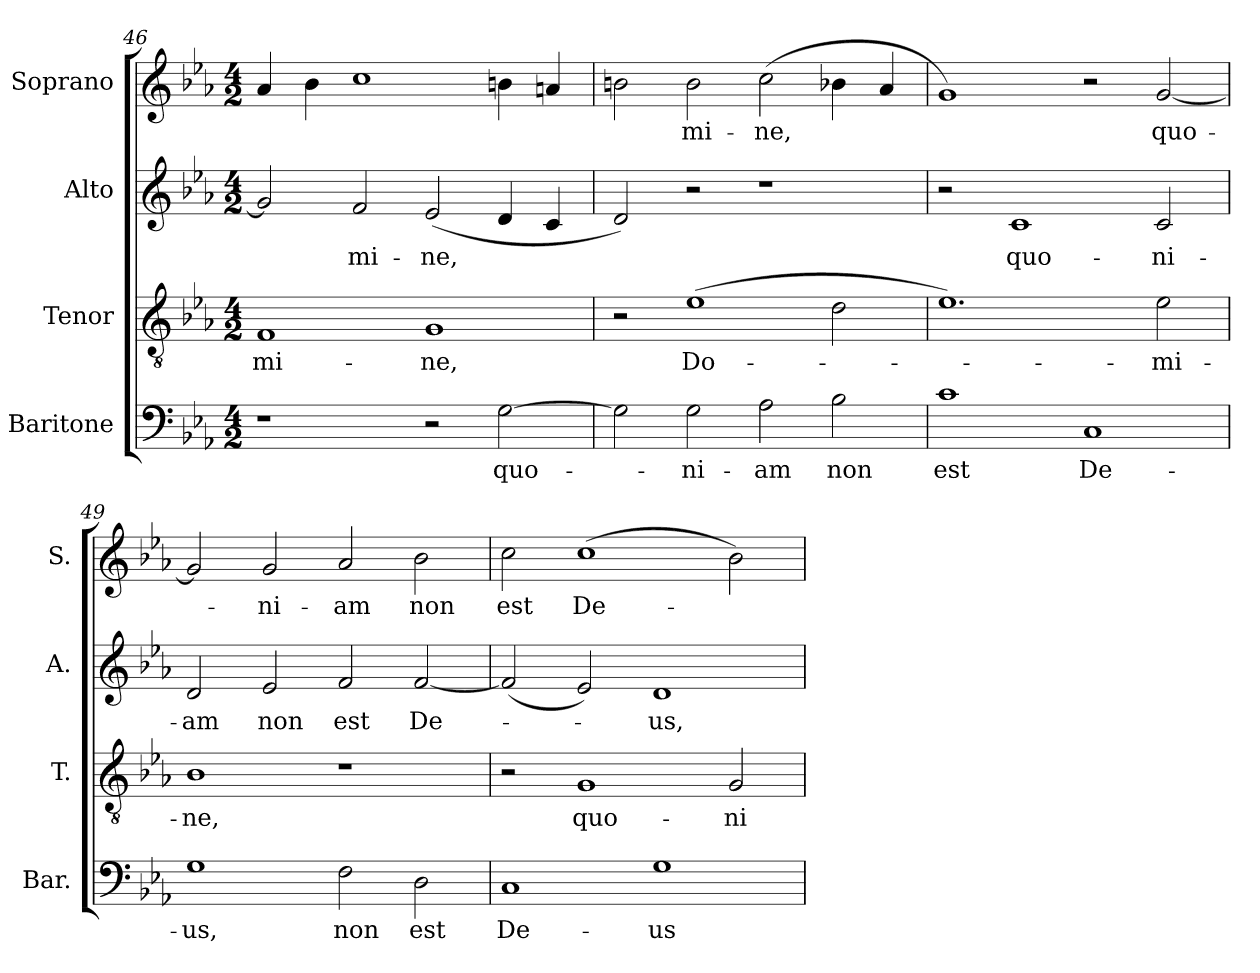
**kern	**text	**kern	**text	**kern	**text	**kern	**text
*part4	*part4	*part3	*part3	*part2	*part2	*part1	*part1
*staff4	*staff4	*staff3	*staff3	*staff2	*staff2	*staff1	*staff1
*I"Baritone	*	*I"Tenor	*	*I"Alto	*	*I"Soprano	*
*I'Bar.	*	*I'T.	*	*I'A.	*	*I'S.	*
*clefF4	*	*clefGv2	*	*clefG2	*	*clefG2	*
*	*	*ITrd7c12	*	*	*	*	*
*k[b-e-a-]	*	*k[b-e-a-]	*	*k[b-e-a-]	*	*k[b-e-a-]	*
*E-:	*	*E-:	*	*E-:	*	*E-:	*
*M4/2	*	*M4/2	*	*M4/2	*	*M4/2	*
=46	=46	=46	=46	=46	=46	=46	=46
!	!	!	!LO:LY:b:color=#000000	!	!	!	!
1r	.	1FFi	-mi-	2gi/]	.	4a-i/	.
.	.	.	.	.	.	4b-i\	.
!	!	!	!	!	!LO:LY:b:color=#000000	!	!
.	.	.	.	2fi/	-mi-	1cci	.
!	!	!	!LO:LY:b:color=#000000	!	!	!	!
!	!	!	!	!	!LO:LY:b:color=#000000	!	!
2r	.	1GGi	-ne,	(2e-i/	-ne,	.	.
!	!LO:LY:b:color=#000000	!	!	!	!	!	!
[2Gi\	quo-	.	.	4di/	.	4bni\	.
.	.	.	.	4ci/	.	4ani/	.
=47	=47	=47	=47	=47	=47	=47	=47
2Gi\]	.	2r	.	2di/)	.	2bni\	.
!	!LO:LY:b:color=#000000	!	!	!	!	!	!
!	!	!	!LO:LY:b:color=#000000	!	!	!	!
!	!	!	!	!	!	!	!LO:LY:b:color=#000000
2Gi\	-ni-	(1E-i	Do-	2r	.	2bi\	-mi-
!	!LO:LY:b:color=#000000	!	!	!	!	!	!
!	!	!	!	!	!	!	!LO:LY:b:color=#000000
2A-i\	-am	.	.	1r	.	(2cci\	-ne,
!	!LO:LY:b:color=#000000	!	!	!	!	!	!
2B-i\	non	2Di\	.	.	.	4b-Xi\	.
.	.	.	.	.	.	4a-i/	.
=48	=48	=48	=48	=48	=48	=48	=48
!	!LO:LY:b:color=#000000	!	!	!	!	!	!
1ci	est	1.E-i)	.	2r	.	1gi)	.
!	!	!	!	!	!LO:LY:b:color=#000000	!	!
.	.	.	.	1ci	quo-	.	.
!	!LO:LY:b:color=#000000	!	!	!	!	!	!
1Ci	De-	.	.	.	.	2r	.
!	!	!	!LO:LY:b:color=#000000	!	!	!	!
!	!	!	!	!	!LO:LY:b:color=#000000	!	!
!	!	!	!	!	!	!	!LO:LY:b:color=#000000
.	.	2E-i\	-mi-	2ci/	-ni-	[2gi/	quo-
=49	=49	=49	=49	=49	=49	=49	=49
!	!LO:LY:b:color=#000000	!	!	!	!	!	!
!	!	!	!LO:LY:b:color=#000000	!	!	!	!
!	!	!	!	!	!LO:LY:b:color=#000000	!	!
1Gi	-us,	1BB-i	-ne,	2di/	-am	2gi/]	.
!	!	!	!	!	!LO:LY:b:color=#000000	!	!
!	!	!	!	!	!	!	!LO:LY:b:color=#000000
.	.	.	.	2e-i/	non	2gi/	-ni-
!	!LO:LY:b:color=#000000	!	!	!	!	!	!
!	!	!	!	!	!LO:LY:b:color=#000000	!	!
!	!	!	!	!	!	!	!LO:LY:b:color=#000000
2Fi\	non	1r	.	2fi/	est	2a-i/	-am
!	!LO:LY:b:color=#000000	!	!	!	!	!	!
!	!	!	!	!	!LO:LY:b:color=#000000	!	!
!	!	!	!	!	!	!	!LO:LY:b:color=#000000
2Di\	est	.	.	[2fi/	De-	2b-i\	non
=50	=50	=50	=50	=50	=50	=50	=50
!	!LO:LY:b:color=#000000	!	!	!	!	!	!
!	!	!	!	!	!	!	!LO:LY:b:color=#000000
1Ci	De-	2r	.	(2fi/]	.	2cci\	est
!	!	!	!LO:LY:b:color=#000000	!	!	!	!
!	!	!	!	!	!	!	!LO:LY:b:color=#000000
.	.	1GGi	quo-	2e-i/)	.	(1cci	De-
!	!LO:LY:b:color=#000000	!	!	!	!	!	!
!	!	!	!	!	!LO:LY:b:color=#000000	!	!
1Gi	-us	.	.	1di	-us,	.	.
!	!	!	!LO:LY:b:color=#000000	!	!	!	!
.	.	2GGi/	-ni-	.	.	2b-i\)	.
=	=	=	=	=	=	=	=
*-	*-	*-	*-	*-	*-	*-	*-
